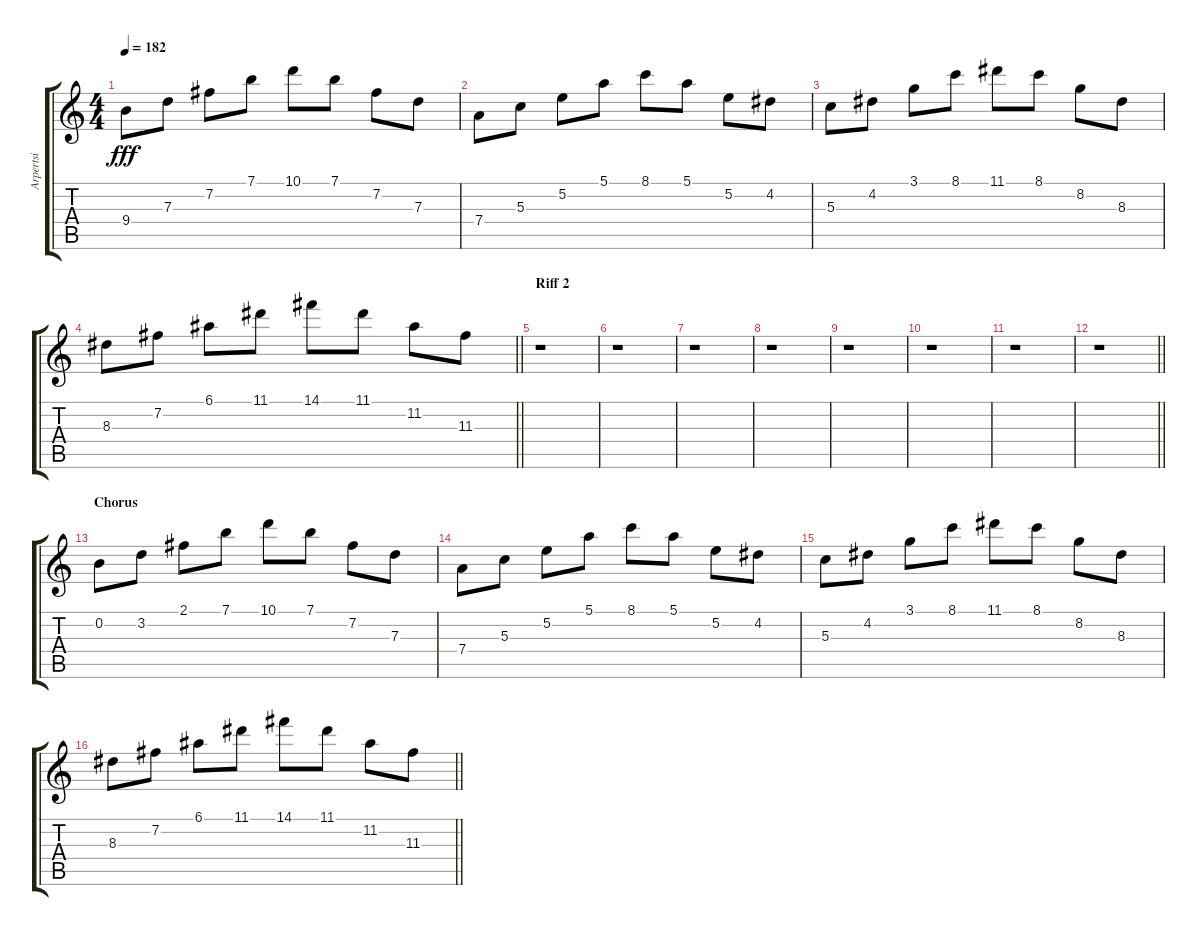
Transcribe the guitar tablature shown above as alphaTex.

\track ("Arpertsi" "Arpertsi") {instrument synthbass1}
\staff {score tabs}
\tuning (E4 B3 G3 D3 A2 E2) {hide}
\ts (4 4)
\tempo 182
\clef g2
\ks c
9.4.8{dy fff} 7.3.8 7.2.8 7.1.8 10.1.8 7.1.8 7.2.8 7.3.8 |
7.4.8 5.3.8 5.2.8 5.1.8 8.1.8 5.1.8 5.2.8 4.2.8 |
5.3.8 4.2.8 3.1.8 8.1.8 11.1.8 8.1.8 8.2.8 8.3.8 |
\barLineRight lightlight
8.3.8 7.2.8 6.1.8 11.1.8 14.1.8 11.1.8 11.2.8 11.3.8 |
\section ("" "Riff 2")
r.1 |
r.1 |
r.1 |
r.1 |
r.1 |
r.1 |
r.1 |
\barLineRight lightlight
r.1 |
\section ("" "Chorus")
0.2.8 3.2.8 2.1.8 7.1.8 10.1.8 7.1.8 7.2.8 7.3.8 |
7.4.8 5.3.8 5.2.8 5.1.8 8.1.8 5.1.8 5.2.8 4.2.8 |
5.3.8 4.2.8 3.1.8 8.1.8 11.1.8 8.1.8 8.2.8 8.3.8 |
\barLineRight lightlight
8.3.8 7.2.8 6.1.8 11.1.8 14.1.8 11.1.8 11.2.8 11.3.8
